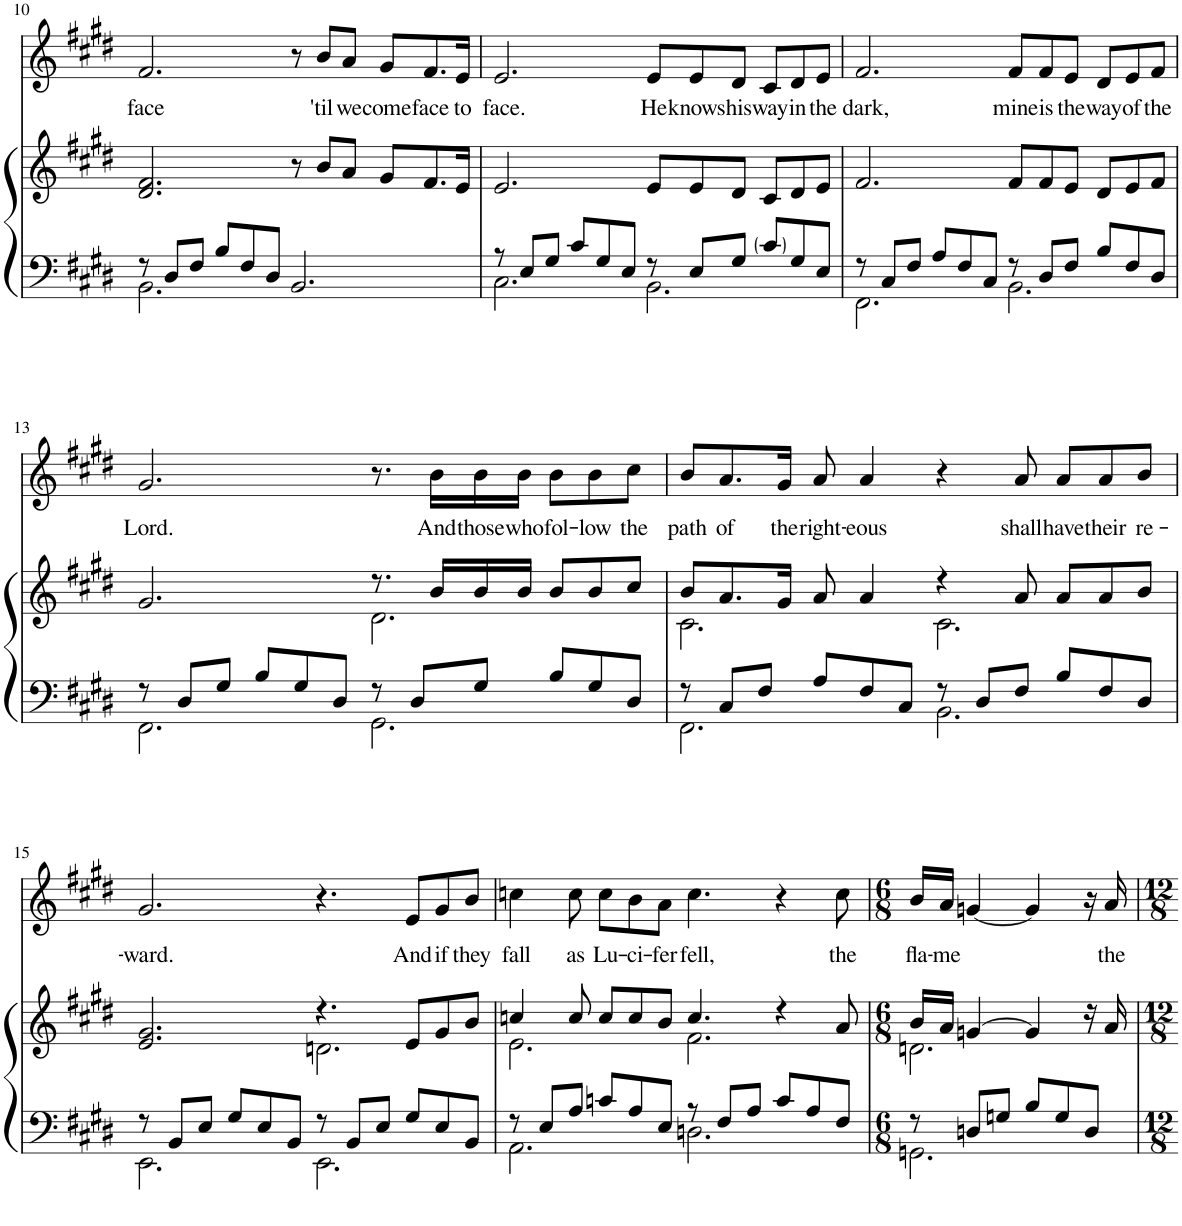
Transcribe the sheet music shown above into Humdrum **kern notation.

**kern	**kern	**kern	**text
*part2	*part2	*part1	*part1
*staff3	*staff2	*staff1	*staff1
*I"Piano	*	*I"Voice	*
*I'Pno	*	*	*
!!LO:PB:g=z
*clefF4	*clefG2	*clefG2	*
*k[f#c#g#d#]	*k[f#c#g#d#]	*k[f#c#g#d#]	*
*M12/8	*M12/8	*M12/8	*
=10	=10	=10	=10
*^	*	*	*
!	!	!	!	!LO:LY:b
8r	2.BB\	2.d#/ 2.f#/	2.f#/	face
8D#/L	.	.	.	.
8F#/J	.	.	.	.
8B/L	.	.	.	.
8F#/	.	.	.	.
8D#/J	.	.	.	.
2.BB/	2.ryy	8r	8r	.
!	!	!	!	!LO:LY:b
.	.	8b/L	8b/L	'til
!	!	!	!	!LO:LY:b
.	.	8a/J	8a/J	we
!	!	!	!	!LO:LY:b
.	.	8g#/L	8g#/L	come
!	!	!	!	!LO:LY:b
.	.	8.f#/	8.f#/	face
!	!	!	!	!LO:LY:b
.	.	16e/Jk	16e/Jk	to
=11	=11	=11	=11	=11
!	!	!	!	!LO:LY:b
8r	2.C#\	2.e/	2.e/	face.
8E/L	.	.	.	.
8G#/J	.	.	.	.
8c#/L	.	.	.	.
8G#/	.	.	.	.
8E/J	.	.	.	.
!	!	!	!	!LO:LY:b
8r	2.BB\	8e/L	8e/L	He
!	!	!	!	!LO:LY:b
8E/L	.	8e/	8e/	knows
!	!	!	!	!LO:LY:b
8G#/J	.	8d#/J	8d#/J	his
!	!	!	!	!LO:LY:b
8c#/L	.	8c#/L	8c#/L	way
!	!	!	!	!LO:LY:b
8G#/	.	8d#/	8d#/	in
!	!	!	!	!LO:LY:b
8E/J	.	8e/J	8e/J	the
=12	=12	=12	=12	=12
!	!	!	!	!LO:LY:b
8r	2.FF#\	2.f#/	2.f#/	dark,
8C#/L	.	.	.	.
8F#/J	.	.	.	.
8A/L	.	.	.	.
8F#/	.	.	.	.
8C#/J	.	.	.	.
!	!	!	!	!LO:LY:b
8r	2.BB\	8f#/L	8f#/L	mine
!	!	!	!	!LO:LY:b
8D#/L	.	8f#/	8f#/	is
!	!	!	!	!LO:LY:b
8F#/J	.	8e/J	8e/J	the
!	!	!	!	!LO:LY:b
8B/L	.	8d#/L	8d#/L	way
!	!	!	!	!LO:LY:b
8F#/	.	8e/	8e/	of
!	!	!	!	!LO:LY:b
8D#/J	.	8f#/J	8f#/J	the
!!LO:LB:g=z
=13	=13	=13	=13	=13
*	*	*^	*	*
!	!	!	!	!	!LO:LY:b
8r	2.FF#\	2.g#/	2.ryy	2.g#/	Lord.
8D#/L	.	.	.	.	.
8G#/J	.	.	.	.	.
8B/L	.	.	.	.	.
8G#/	.	.	.	.	.
8D#/J	.	.	.	.	.
8r	2.GG#\	8.r	2.d#\	8.r	.
8D#/L	.	.	.	.	.
!	!	!	!	!	!LO:LY:b
.	.	16b/LL	.	16b\LL	And
!	!	!	!	!	!LO:LY:b
8G#/J	.	16b/	.	16b\	those
!	!	!	!	!	!LO:LY:b
.	.	16b/JJ	.	16b\JJ	who
!	!	!	!	!	!LO:LY:b
8B/L	.	8b/L	.	8b\L	fol-
!	!	!	!	!	!LO:LY:b
8G#/	.	8b/	.	8b\	-low
!	!	!	!	!	!LO:LY:b
8D#/J	.	8cc#/J	.	8cc#\J	the
=14	=14	=14	=14	=14	=14
!	!	!	!	!	!LO:LY:b
8r	2.FF#\	8b/L	2.c#\	8b/L	path
!	!	!	!	!	!LO:LY:b
8C#/L	.	8.a/	.	8.a/	of
8F#/J	.	.	.	.	.
!	!	!	!	!	!LO:LY:b
.	.	16g#/Jk	.	16g#/Jk	the
!	!	!	!	!	!LO:LY:b
8A/L	.	8a/	.	8a/	right-
!	!	!	!	!	!LO:LY:b
8F#/	.	4a/	.	4a/	-eous
8C#/J	.	.	.	.	.
8r	2.BB\	4r	2.c#\	4r	.
8D#/L	.	.	.	.	.
!	!	!	!	!	!LO:LY:b
8F#/J	.	8a/	.	8a/	shall
!	!	!	!	!	!LO:LY:b
8B/L	.	8a/L	.	8a/L	have
!	!	!	!	!	!LO:LY:b
8F#/	.	8a/	.	8a/	their
!	!	!	!	!	!LO:LY:b
8D#/J	.	8b/J	.	8b/J	re-
!!LO:LB:g=z
=15	=15	=15	=15	=15	=15
!	!	!	!	!	!LO:LY:b
8r	2.EE\	2.e/ 2.g#/	2.ryy	2.g#/	-ward.
8BB/L	.	.	.	.	.
8E/J	.	.	.	.	.
8G#/L	.	.	.	.	.
8E/	.	.	.	.	.
8BB/J	.	.	.	.	.
8r	2.EE\	4.r	2.dn\	4.r	.
8BB/L	.	.	.	.	.
8E/J	.	.	.	.	.
!	!	!	!	!	!LO:LY:b
8G#/L	.	8e/L	.	8e/L	And
!	!	!	!	!	!LO:LY:b
8E/	.	8g#/	.	8g#/	if
!	!	!	!	!	!LO:LY:b
8BB/J	.	8b/J	.	8b/J	they
=16	=16	=16	=16	=16	=16
!	!	!	!	!	!LO:LY:b
8r	2.AA\	4ccn/	2.e\	4ccn\	fall
8E/L	.	.	.	.	.
!	!	!	!	!	!LO:LY:b
8A/J	.	8cc/	.	8cc\	as
!	!	!	!	!	!LO:LY:b
8cn/L	.	8cc/L	.	8cc\L	Lu-
!	!	!	!	!	!LO:LY:b
8A/	.	8cc/	.	8b\	-ci-
!	!	!	!	!	!LO:LY:b
8E/J	.	8b/J	.	8a\J	-fer
!	!	!	!	!	!LO:LY:b
8r	2.Dn\	4.cc/	2.f#\	4.cc\	fell,
8F#/L	.	.	.	.	.
8A/J	.	.	.	.	.
8c/L	.	4r	.	4r	.
8A/	.	.	.	.	.
!	!	!	!	!	!LO:LY:b
8F#/J	.	8a/	.	8cc\	the
=17	=17	=17	=17	=17	=17
*M6/8	*	*M6/8	*	*M6/8	*
!	!	!	!	!	!LO:LY:b
8r	2.GGn\	16b/LL	2.dn\	16b/LL	fla-
!	!	!	!	!	!LO:LY:b
.	.	16a/JJ	.	16a/JJ	-me
8Dn/L	.	[4gn/	.	[4gn/	.
8Gn/J	.	.	.	.	.
8B/L	.	4g/]	.	4g/]	.
8G/	.	.	.	.	.
8D/J	.	16r	.	16r	.
!	!	!	!	!	!LO:LY:b
.	.	16a/	.	16a/	the
*v	*v	*	*	*	*
*	*v	*v	*	*
=	=	=	=
*-	*-	*-	*-
